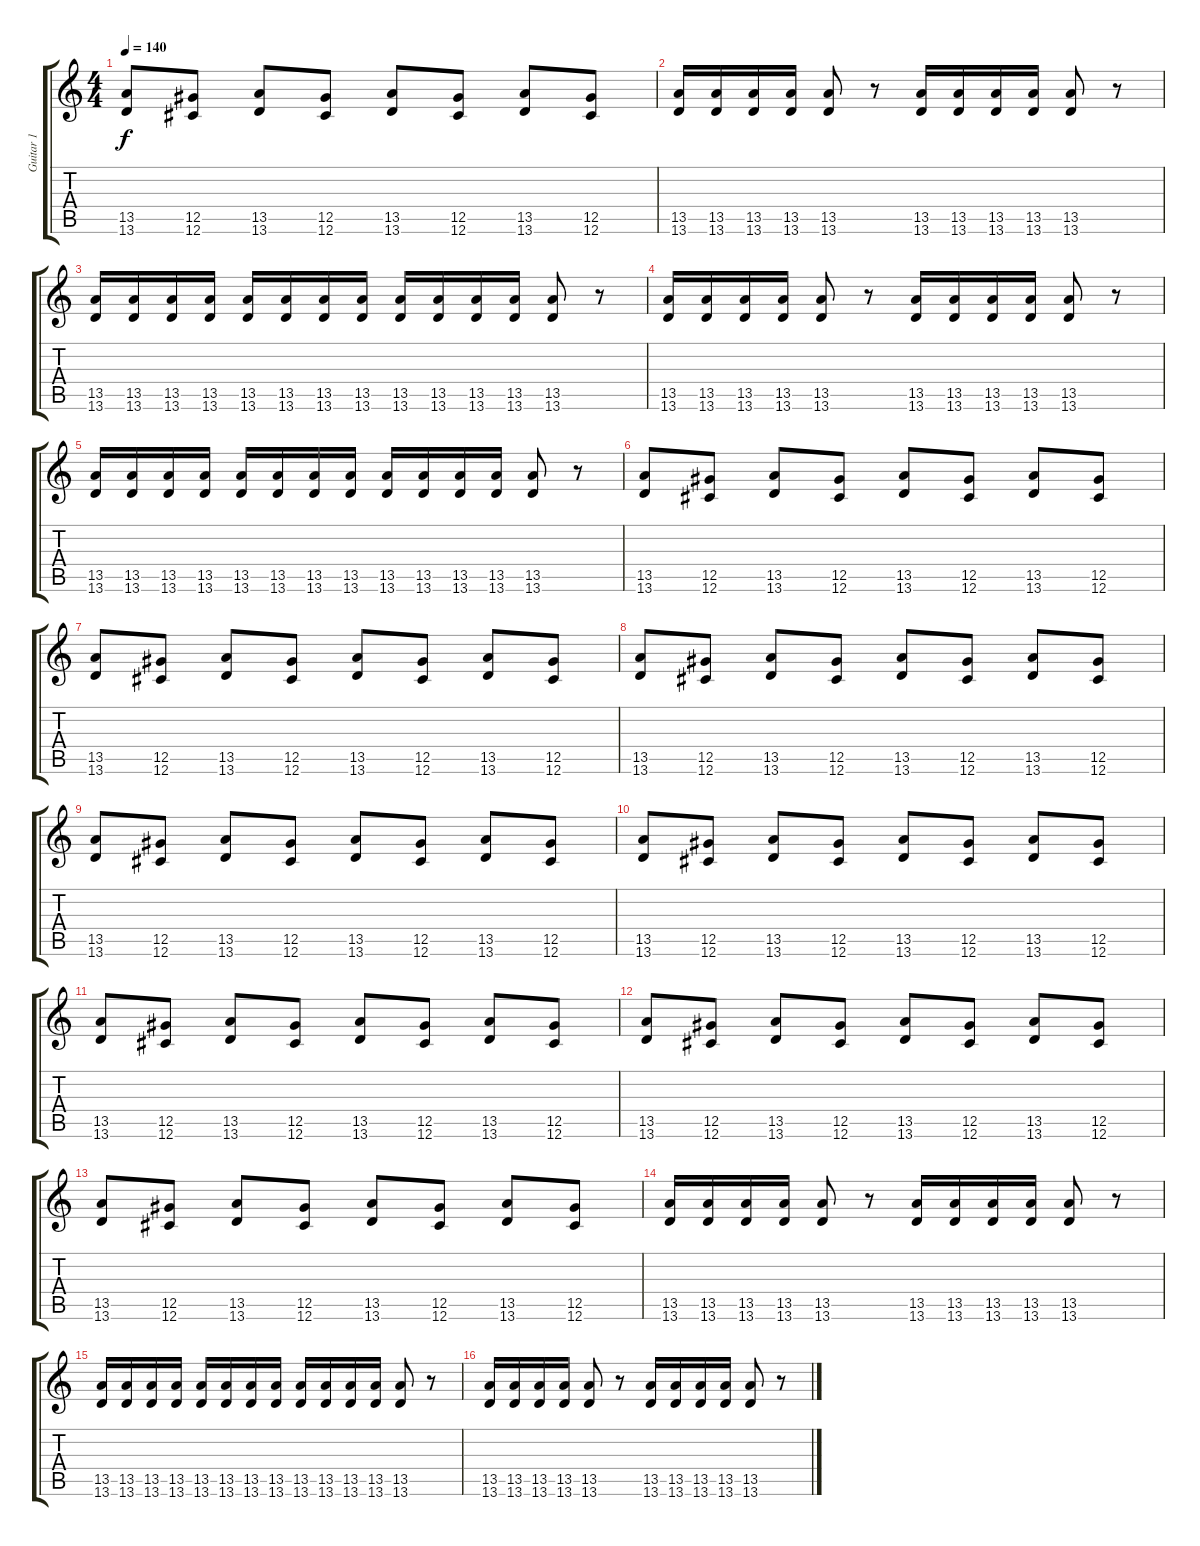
\track ("Guitar 1" "Guitar 1") {instrument overdrivenguitar}
\staff {score tabs}
\tuning (Eb4 Bb3 Gb3 Db3 Ab2 Db2) {hide}
\ts (4 4)
\tempo 140
\clef g2
\ks c
(13.5 13.6).8{dy f} (12.5 12.6).8 (13.5 13.6).8 (12.5 12.6).8 (13.5 13.6).8 (12.5 12.6).8 (13.5 13.6).8 (12.5 12.6).8 |
(13.5 13.6).16 (13.5 13.6).16 (13.5 13.6).16 (13.5 13.6).16 (13.5 13.6).8 r.8 (13.5 13.6).16 (13.5 13.6).16 (13.5 13.6).16 (13.5 13.6).16 (13.5 13.6).8 r.8 |
(13.5 13.6).16 (13.5 13.6).16 (13.5 13.6).16 (13.5 13.6).16 (13.5 13.6).16 (13.5 13.6).16 (13.5 13.6).16 (13.5 13.6).16 (13.5 13.6).16 (13.5 13.6).16 (13.5 13.6).16 (13.5 13.6).16 (13.5 13.6).8 r.8 |
(13.5 13.6).16 (13.5 13.6).16 (13.5 13.6).16 (13.5 13.6).16 (13.5 13.6).8 r.8 (13.5 13.6).16 (13.5 13.6).16 (13.5 13.6).16 (13.5 13.6).16 (13.5 13.6).8 r.8 |
(13.5 13.6).16 (13.5 13.6).16 (13.5 13.6).16 (13.5 13.6).16 (13.5 13.6).16 (13.5 13.6).16 (13.5 13.6).16 (13.5 13.6).16 (13.5 13.6).16 (13.5 13.6).16 (13.5 13.6).16 (13.5 13.6).16 (13.5 13.6).8 r.8 |
(13.5 13.6).8 (12.5 12.6).8 (13.5 13.6).8 (12.5 12.6).8 (13.5 13.6).8 (12.5 12.6).8 (13.5 13.6).8 (12.5 12.6).8 |
(13.5 13.6).8 (12.5 12.6).8 (13.5 13.6).8 (12.5 12.6).8 (13.5 13.6).8 (12.5 12.6).8 (13.5 13.6).8 (12.5 12.6).8 |
(13.5 13.6).8 (12.5 12.6).8 (13.5 13.6).8 (12.5 12.6).8 (13.5 13.6).8 (12.5 12.6).8 (13.5 13.6).8 (12.5 12.6).8 |
(13.5 13.6).8 (12.5 12.6).8 (13.5 13.6).8 (12.5 12.6).8 (13.5 13.6).8 (12.5 12.6).8 (13.5 13.6).8 (12.5 12.6).8 |
(13.5 13.6).8 (12.5 12.6).8 (13.5 13.6).8 (12.5 12.6).8 (13.5 13.6).8 (12.5 12.6).8 (13.5 13.6).8 (12.5 12.6).8 |
(13.5 13.6).8 (12.5 12.6).8 (13.5 13.6).8 (12.5 12.6).8 (13.5 13.6).8 (12.5 12.6).8 (13.5 13.6).8 (12.5 12.6).8 |
(13.5 13.6).8 (12.5 12.6).8 (13.5 13.6).8 (12.5 12.6).8 (13.5 13.6).8 (12.5 12.6).8 (13.5 13.6).8 (12.5 12.6).8 |
(13.5 13.6).8 (12.5 12.6).8 (13.5 13.6).8 (12.5 12.6).8 (13.5 13.6).8 (12.5 12.6).8 (13.5 13.6).8 (12.5 12.6).8 |
(13.5 13.6).16 (13.5 13.6).16 (13.5 13.6).16 (13.5 13.6).16 (13.5 13.6).8 r.8 (13.5 13.6).16 (13.5 13.6).16 (13.5 13.6).16 (13.5 13.6).16 (13.5 13.6).8 r.8 |
(13.5 13.6).16 (13.5 13.6).16 (13.5 13.6).16 (13.5 13.6).16 (13.5 13.6).16 (13.5 13.6).16 (13.5 13.6).16 (13.5 13.6).16 (13.5 13.6).16 (13.5 13.6).16 (13.5 13.6).16 (13.5 13.6).16 (13.5 13.6).8 r.8 |
(13.5 13.6).16 (13.5 13.6).16 (13.5 13.6).16 (13.5 13.6).16 (13.5 13.6).8 r.8 (13.5 13.6).16 (13.5 13.6).16 (13.5 13.6).16 (13.5 13.6).16 (13.5 13.6).8 r.8
